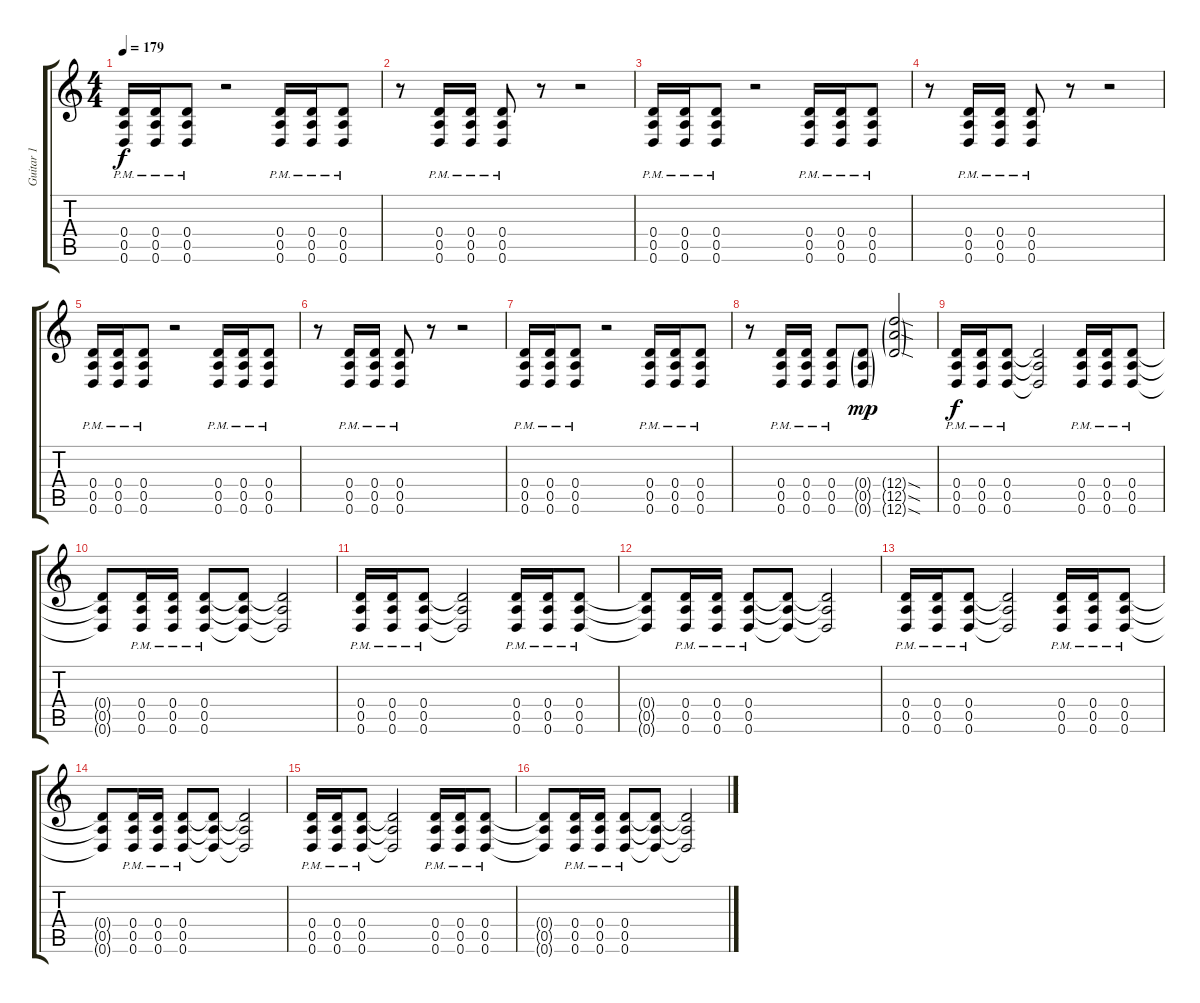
\track ("Guitar 1" "Guitar 1") {instrument distortionguitar}
\staff {score tabs}
\tuning (E4 B3 G3 D3 A2 D2) {hide}
\ts (4 4)
\tempo 179
\clef g2
\ks c
(0.4{pm} 0.5{pm} 0.6{pm}).16{dy f} (0.4{pm} 0.5{pm} 0.6{pm}).16 (0.4{pm} 0.5{pm} 0.6{pm}).8 r.2 (0.4{pm} 0.5{pm} 0.6{pm}).16 (0.4{pm} 0.5{pm} 0.6{pm}).16 (0.4{pm} 0.5{pm} 0.6{pm}).8 |
r.8 (0.4{pm} 0.5{pm} 0.6{pm}).16 (0.4{pm} 0.5{pm} 0.6{pm}).16 (0.4{pm} 0.5{pm} 0.6{pm}).8 r.8 r.2 |
(0.4{pm} 0.5{pm} 0.6{pm}).16 (0.4{pm} 0.5{pm} 0.6{pm}).16 (0.4{pm} 0.5{pm} 0.6{pm}).8 r.2 (0.4{pm} 0.5{pm} 0.6{pm}).16 (0.4{pm} 0.5{pm} 0.6{pm}).16 (0.4{pm} 0.5{pm} 0.6{pm}).8 |
r.8 (0.4{pm} 0.5{pm} 0.6{pm}).16 (0.4{pm} 0.5{pm} 0.6{pm}).16 (0.4{pm} 0.5{pm} 0.6{pm}).8 r.8 r.2 |
(0.4{pm} 0.5{pm} 0.6{pm}).16 (0.4{pm} 0.5{pm} 0.6{pm}).16 (0.4{pm} 0.5{pm} 0.6{pm}).8 r.2 (0.4{pm} 0.5{pm} 0.6{pm}).16 (0.4{pm} 0.5{pm} 0.6{pm}).16 (0.4{pm} 0.5{pm} 0.6{pm}).8 |
r.8 (0.4{pm} 0.5{pm} 0.6{pm}).16 (0.4{pm} 0.5{pm} 0.6{pm}).16 (0.4{pm} 0.5{pm} 0.6{pm}).8 r.8 r.2 |
(0.4{pm} 0.5{pm} 0.6{pm}).16 (0.4{pm} 0.5{pm} 0.6{pm}).16 (0.4{pm} 0.5{pm} 0.6{pm}).8 r.2 (0.4{pm} 0.5{pm} 0.6{pm}).16 (0.4{pm} 0.5{pm} 0.6{pm}).16 (0.4{pm} 0.5{pm} 0.6{pm}).8 |
r.8 (0.4{pm} 0.5{pm} 0.6{pm}).16 (0.4{pm} 0.5{pm} 0.6{pm}).16 (0.4{pm} 0.5{pm} 0.6{pm}).8 (0.4{g} 0.5{g} 0.6{g}).8{dy mp} (12.4{sod g} 12.5{sod g} 12.6{sod g}).2 |
(0.4{pm} 0.5{pm} 0.6{pm}).16{dy f} (0.4{pm} 0.5{pm} 0.6{pm}).16 (0.4{pm} 0.5{pm} 0.6{pm}).8 (0.4{t} 0.5{t} 0.6{t}).2 (0.4{pm} 0.5{pm} 0.6{pm}).16 (0.4{pm} 0.5{pm} 0.6{pm}).16 (0.4{pm} 0.5{pm} 0.6{pm}).8 |
(0.4{t} 0.5{t} 0.6{t}).8 (0.4{pm} 0.5{pm} 0.6{pm}).16 (0.4{pm} 0.5{pm} 0.6{pm}).16 (0.4{pm} 0.5{pm} 0.6{pm}).8 (0.4{t} 0.5{t} 0.6{t}).8 (0.4{t} 0.5{t} 0.6{t}).2 |
(0.4{pm} 0.5{pm} 0.6{pm}).16 (0.4{pm} 0.5{pm} 0.6{pm}).16 (0.4{pm} 0.5{pm} 0.6{pm}).8 (0.4{t} 0.5{t} 0.6{t}).2 (0.4{pm} 0.5{pm} 0.6{pm}).16 (0.4{pm} 0.5{pm} 0.6{pm}).16 (0.4{pm} 0.5{pm} 0.6{pm}).8 |
(0.4{t} 0.5{t} 0.6{t}).8 (0.4{pm} 0.5{pm} 0.6{pm}).16 (0.4{pm} 0.5{pm} 0.6{pm}).16 (0.4{pm} 0.5{pm} 0.6{pm}).8 (0.4{t} 0.5{t} 0.6{t}).8 (0.4{t} 0.5{t} 0.6{t}).2 |
(0.4{pm} 0.5{pm} 0.6{pm}).16 (0.4{pm} 0.5{pm} 0.6{pm}).16 (0.4{pm} 0.5{pm} 0.6{pm}).8 (0.4{t} 0.5{t} 0.6{t}).2 (0.4{pm} 0.5{pm} 0.6{pm}).16 (0.4{pm} 0.5{pm} 0.6{pm}).16 (0.4{pm} 0.5{pm} 0.6{pm}).8 |
(0.4{t} 0.5{t} 0.6{t}).8 (0.4{pm} 0.5{pm} 0.6{pm}).16 (0.4{pm} 0.5{pm} 0.6{pm}).16 (0.4{pm} 0.5{pm} 0.6{pm}).8 (0.4{t} 0.5{t} 0.6{t}).8 (0.4{t} 0.5{t} 0.6{t}).2 |
(0.4{pm} 0.5{pm} 0.6{pm}).16 (0.4{pm} 0.5{pm} 0.6{pm}).16 (0.4{pm} 0.5{pm} 0.6{pm}).8 (0.4{t} 0.5{t} 0.6{t}).2 (0.4{pm} 0.5{pm} 0.6{pm}).16 (0.4{pm} 0.5{pm} 0.6{pm}).16 (0.4{pm} 0.5{pm} 0.6{pm}).8 |
(0.4{t} 0.5{t} 0.6{t}).8 (0.4{pm} 0.5{pm} 0.6{pm}).16 (0.4{pm} 0.5{pm} 0.6{pm}).16 (0.4{pm} 0.5{pm} 0.6{pm}).8 (0.4{t} 0.5{t} 0.6{t}).8 (0.4{t} 0.5{t} 0.6{t}).2
